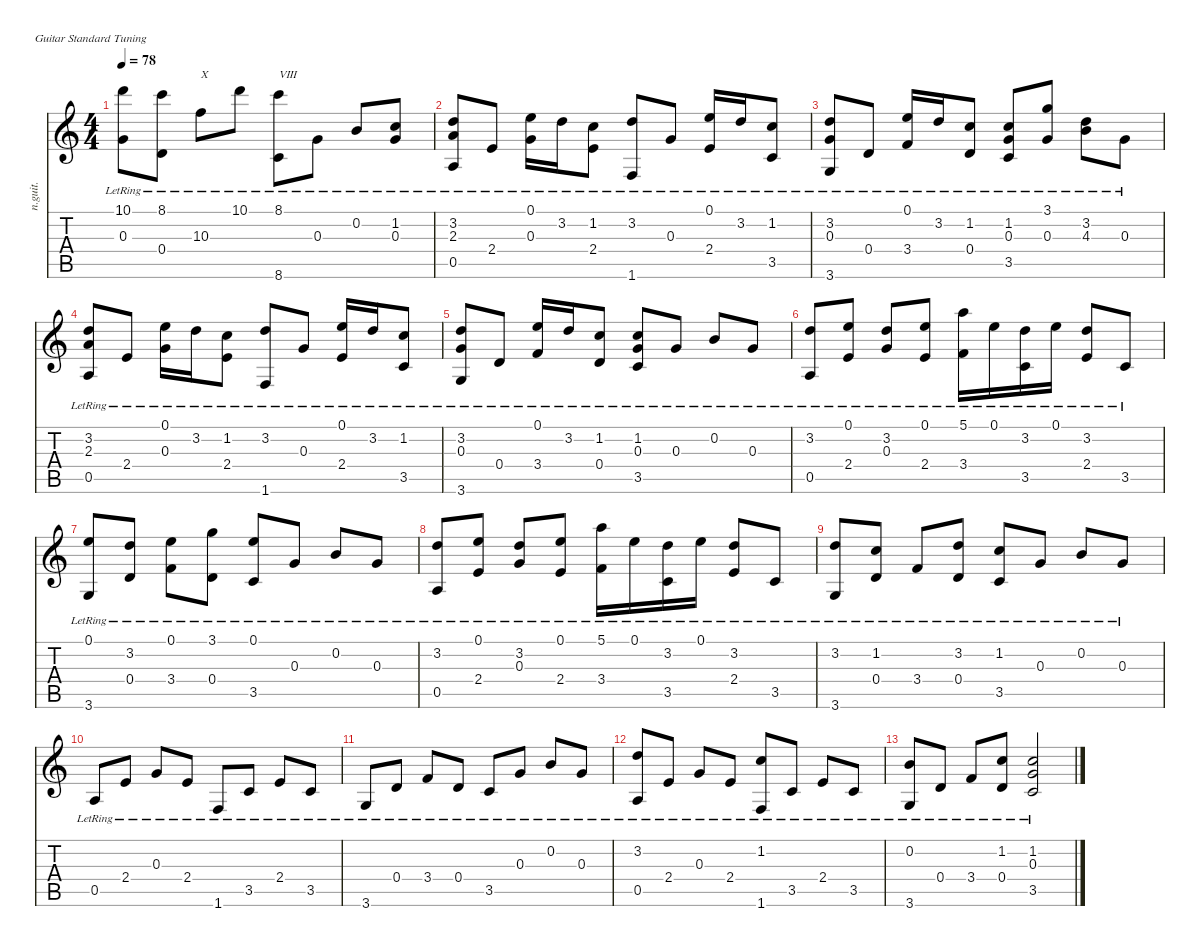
\defaultSystemsLayout 4
\hideDynamics
\bracketExtendMode nobrackets
\track ("Guitar" "n.guit.") {instrument acousticguitarnylon}
\staff {score tabs}
\tuning (E4 B3 G3 D3 A2 E2)
\ts (4 4)
\tempo 78
\clef g2
\ks c
(10.1{lr} 0.3{lr}).8{dy f beam Down} (8.1{lr} 0.4{lr}).8{beam Down} 10.3{lr}.8{txt "X" beam Down} 10.1{lr}.8{beam Down} (8.1{lr} 8.6{lr}).8{txt "VIII" beam Down} 0.3{lr}.8{beam Down} 0.2{lr}.8{beam Up} (1.2{lr} 0.3{lr}).8{beam Up} |
(3.2{lr} 2.3{lr} 0.5{lr}).8{beam Up} 2.4{lr}.8{beam Up} (0.1{lr} 0.3{lr}).16{beam Down} 3.2{lr}.16{beam Down} (1.2{lr} 2.4{lr}).8{beam Down} (3.2{lr} 1.6{lr}).8{beam Up} 0.3{lr}.8{beam Up} (0.1{lr} 2.4{lr}).16{beam Up} 3.2{lr}.16{beam Up} (1.2{lr} 3.5{lr}).8{beam Up} |
(3.2{lr} 0.3{lr} 3.6{lr}).8{beam Up} 0.4{lr}.8{beam Up} (0.1{lr} 3.4{lr}).16{beam Up} 3.2{lr}.16{beam Up} (1.2{lr} 0.4{lr}).8{beam Up} (1.2{lr} 0.3{lr} 3.5{lr}).8{beam Up} (3.1{lr} 0.3{lr}).8{beam Up} (3.2{lr} 4.3{lr}).8{beam Down} 0.3{lr}.8{beam Down} |
(3.2{lr} 2.3{lr} 0.5{lr}).8{beam Up} 2.4{lr}.8{beam Up} (0.1{lr} 0.3{lr}).16{beam Down} 3.2{lr}.16{beam Down} (1.2{lr} 2.4{lr}).8{beam Down} (3.2{lr} 1.6{lr}).8{beam Up} 0.3{lr}.8{beam Up} (0.1{lr} 2.4{lr}).16{beam Up} 3.2{lr}.16{beam Up} (1.2{lr} 3.5{lr}).8{beam Up} |
(3.2{lr} 0.3{lr} 3.6{lr}).8{beam Up} 0.4{lr}.8{beam Up} (0.1{lr} 3.4{lr}).16{beam Up} 3.2{lr}.16{beam Up} (1.2{lr} 0.4{lr}).8{beam Up} (1.2{lr} 0.3{lr} 3.5{lr}).8{beam Up} 0.3{lr}.8{beam Up} 0.2{lr}.8{beam Up} 0.3{lr}.8{beam Up} |
(3.2{lr} 0.5{lr}).8{beam Up} (0.1{lr} 2.4{lr}).8{beam Up} (3.2{lr} 0.3{lr}).8{beam Up} (0.1{lr} 2.4{lr}).8{beam Up} (5.1{lr} 3.4{lr}).16{beam Down} 0.1{lr}.16{beam Down} (3.2{lr} 3.5{lr}).16{beam Down} 0.1{lr}.16{beam Down} (3.2{lr} 2.4{lr}).8{beam Up} 3.5{lr}.8{beam Up} |
(0.1{lr} 3.6{lr}).8{beam Up} (3.2{lr} 0.4{lr}).8{beam Up} (0.1{lr} 3.4{lr}).8{beam Down} (3.1{lr} 0.4{lr}).8{beam Down} (0.1{lr} 3.5{lr}).8{beam Up} 0.3{lr}.8{beam Up} 0.2{lr}.8{beam Up} 0.3{lr}.8{beam Up} |
(3.2{lr} 0.5{lr}).8{beam Up} (0.1{lr} 2.4{lr}).8{beam Up} (3.2{lr} 0.3{lr}).8{beam Up} (0.1{lr} 2.4{lr}).8{beam Up} (5.1{lr} 3.4{lr}).16{beam Down} 0.1{lr}.16{beam Down} (3.2{lr} 3.5{lr}).16{beam Down} 0.1{lr}.16{beam Down} (3.2{lr} 2.4{lr}).8{beam Up} 3.5{lr}.8{beam Up} |
(3.2{lr} 3.6{lr}).8{beam Up} (1.2{lr} 0.4{lr}).8{beam Up} 3.4{lr}.8{beam Up} (3.2{lr} 0.4{lr}).8{beam Up} (1.2{lr} 3.5{lr}).8{beam Up} 0.3{lr}.8{beam Up} 0.2{lr}.8{beam Up} 0.3{lr}.8{beam Up} |
0.5{lr}.8{beam Up} 2.4{lr}.8{beam Up} 0.3{lr}.8{beam Up} 2.4{lr}.8{beam Up} 1.6{lr}.8{beam Up} 3.5{lr}.8{beam Up} 2.4{lr}.8{beam Up} 3.5{lr}.8{beam Up} |
3.6{lr}.8{beam Up} 0.4{lr}.8{beam Up} 3.4{lr}.8{beam Up} 0.4{lr}.8{beam Up} 3.5{lr}.8{beam Up} 0.3{lr}.8{beam Up} 0.2{lr}.8{beam Up} 0.3{lr}.8{beam Up} |
(3.2{lr} 0.5{lr}).8{beam Up} 2.4{lr}.8{beam Up} 0.3{lr}.8{beam Up} 2.4{lr}.8{beam Up} (1.2{lr} 1.6{lr}).8{beam Up} 3.5{lr}.8{beam Up} 2.4{lr}.8{beam Up} 3.5{lr}.8{beam Up} |
(0.2{lr} 3.6{lr}).8{beam Up} 0.4{lr}.8{beam Up} 3.4{lr}.8{beam Up} (1.2{lr} 0.4{lr}).8{beam Up} (1.2{lr} 0.3{lr} 3.5{lr}).2{beam Up}
